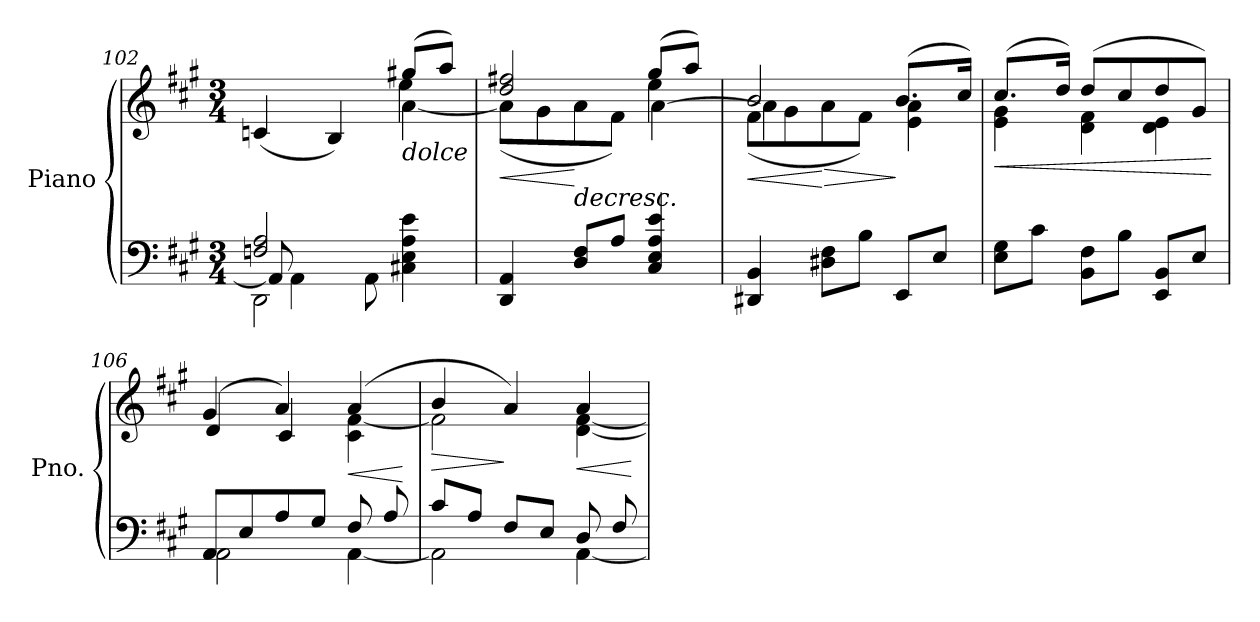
**kern	**kern	**dynam
*part1	*part1	*part1
*staff2	*staff1	*staff1/2
*I"Piano	*	*
*I'Pno.	*	*
*clefF4	*clefG2	*
*k[f#c#g#]	*k[f#c#g#]	*
*M3/4	*M3/4	*
=102	=102	=102
*^	*^	*
*	*^	*	*^	*
2Fn/ 2A/	2DD\	8AA/]	(>4cn/	2ryy	2ryy	.
.	.	4AA\	.	.	.	.
.	.	.	4B/)	.	.	.
.	.	8AA\	.	.	.	.
!	!	!	!LO:TX:b:i:t=dolce	!	!	!
4ryy	4C#X\ 4E\ 4A\ 4e\	4ryy	(>8gg#X/L	[4a\	4ee\	.
.	.	.	8aa/J)	.	.	.
*	*v	*v	*	*	*	*
=103	=103	=103	=103	=103	=103
!	!	!	!	!	!LO:HP:b
4DD/ 4AA/	2ryy	2dd/ 2ff#X/	(<8a\L]	2ryy	<
.	.	.	8g#\	.	.
!	!	!	!	!	!LO:HP:n=1:b
8D/ 8F#/L	.	.	8a\	.	[ >
8A/J	.	.	8f#\J)	.	.
4C#/ 4E/ 4A/ 4e/	4ryy	(>8gg#/L	4ee\	[4a\	.
.	.	8aa/J)	.	.	.
*v	*v	*	*	*	*
=104	=104	=104	=104	=104
!	!	!	!	!LO:HP:b
4DD#X/ 4BB/	2b/	(<8f#\L	4a\]	<
.	.	8g#\	.	.
!	!	!	!	!LO:HP:n=1:b
8D#X\ 8F#\L	.	8a\	2ryy	[ >
8B\J	.	8f#\J)	.	.
8EE/L	(>8.b/L	4e\ 4a\	.	]
8E/J	.	.	.	.
.	16cc#/Jk)	.	.	.
*	*v	*v	*v	*
!!LO:LB:g=z
=105	=105	=105
!	!	!LO:HP:b
*	*^	*
8E\ 8G#\L	(>8.cc#/L	4e\ 4g#\	<
8c#\J	.	.	.
.	16dd/Jk)	.	.
8BB\ 8F#\L	(>8dd/L	4d\ 4f#\	.
8B\J	8cc#/	.	.
8EE/ 8BB/L	8dd/	4d\ 4e\	.
8E/J	8g#/J)	.	.
*	*v	*v	*
.	.	[
=106	=106	=106
*^	*^	*
8AA/L	2AA\	(>4g#/	4d/	.
8E/	.	.	.	.
8A/	.	4a/)	4c#/	.
8G#/J	.	.	.	.
!	!	!	!	!LO:HP:b
8F#/	[4AA\	(>4a/	4c#\ [4f#\	<
8A/	.	.	.	.
*v	*v	*	*	*
*	*v	*v	*
.	.	] [
=107	=107	=107
*^	*	*
!	!	!LO:TX:a:i:t=un poco animato	!
!	!	!	!LO:HP:b
*	*	*^	*
8c#/L	2AA\]	4b/	2f#\]	>
8A/J	.	.	.	.
8F#/L	.	4a/)	.	]
8E/J	.	.	.	.
!	!	!	!	!LO:HP:b
8D/	[4AA\	4a/	[4d\ [4f#\	<
8F#/	.	.	.	.
*v	*v	*	*	*
*	*v	*v	*
.	.	[
=	=	=
*-	*-	*-
